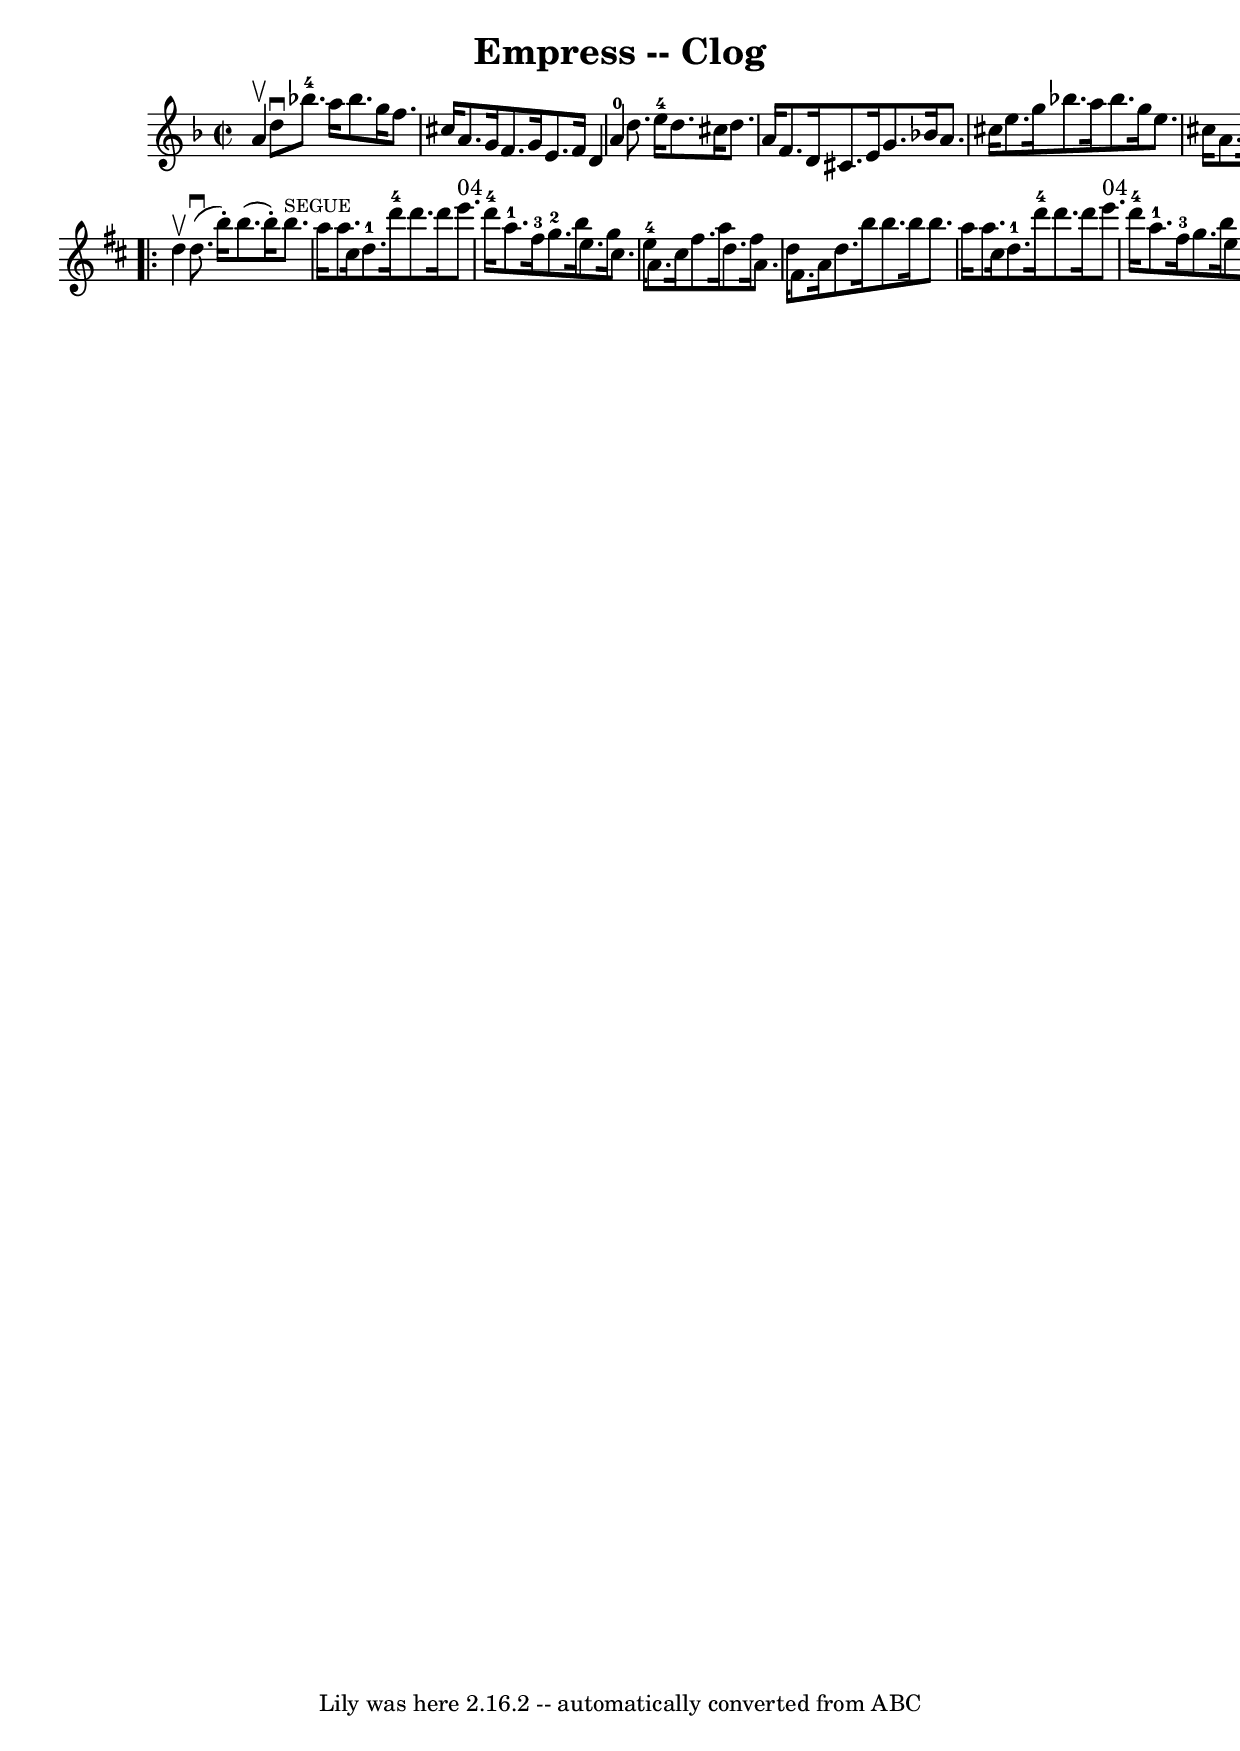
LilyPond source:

\version "2.16.2"
\include "Mammoth.ily"
\header {
  %% book = "Ryan's Mammoth Collection"
 crossRefNumber = "1"
 footnotes = ""
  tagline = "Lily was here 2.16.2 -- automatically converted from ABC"
  title = "Empress -- Clog"

}
voicedefault =  {



  \repeat volta 2 {

    \override Staff.TimeSignature #'style = #'C
    \time 2/2 
    \key d \minor a'4^\upbow  |
 d''8^\downbow bes''!8.-4 a''16 bes''8. g''16 f''8. cis''16 a'8. g'16  |
 f'8. g'16 e'8. f'16 d'4 a'4-0  |
 d''8. e''16-4 d''8. cis''16 d''8. a'16 f'8. d'16  |
 cis'8. e'16 g'8. bes'!16 a'8. cis''16 e''8. g''16   |
 bes''!8. a''16 bes''8. g''16 e''8. cis''16 a'8. cis''16    |
 d''4 f''4 d''4  
  } 
  \repeat volta 2 {
    
    \key d \major d''4^\upbow  |
 d''8.^\downbow(b''16-.) b''8. (b''16-.) b''8.^\segue a''16 a''8. cis''16   |
 d''8.-1 d'''16-4 d'''8. d'''16 e'''8.^"04" d'''16-4 a''8.-1 fis''16-3 |
 g''8.-2 b''16 e''8. g''16 cis''8. e''16-4 a'8. cis''16  |
 fis''8. a''16 d''8. fis''16 a'8. d''16 fis'8. a'16   |
 d''8. b''16 b''8. b''16 b''8. a''16 a''8. cis''16   |
 d''8.-1 d'''16-4 d'''8. d'''16 e'''8.^"04" d'''16-4 a''8.-1 fis''16-3   |
 g''8. b''16 e''8. g''16 cis''8. e''16-4 a'8. cis''16   |
 d''4 fis''4 d''4  
  }   

}

\score{
  <<

    \context Staff="default"
    {
      \voicedefault 
      
    }

  >>
  \layout {
    
  }
  \midi {
  }

}
